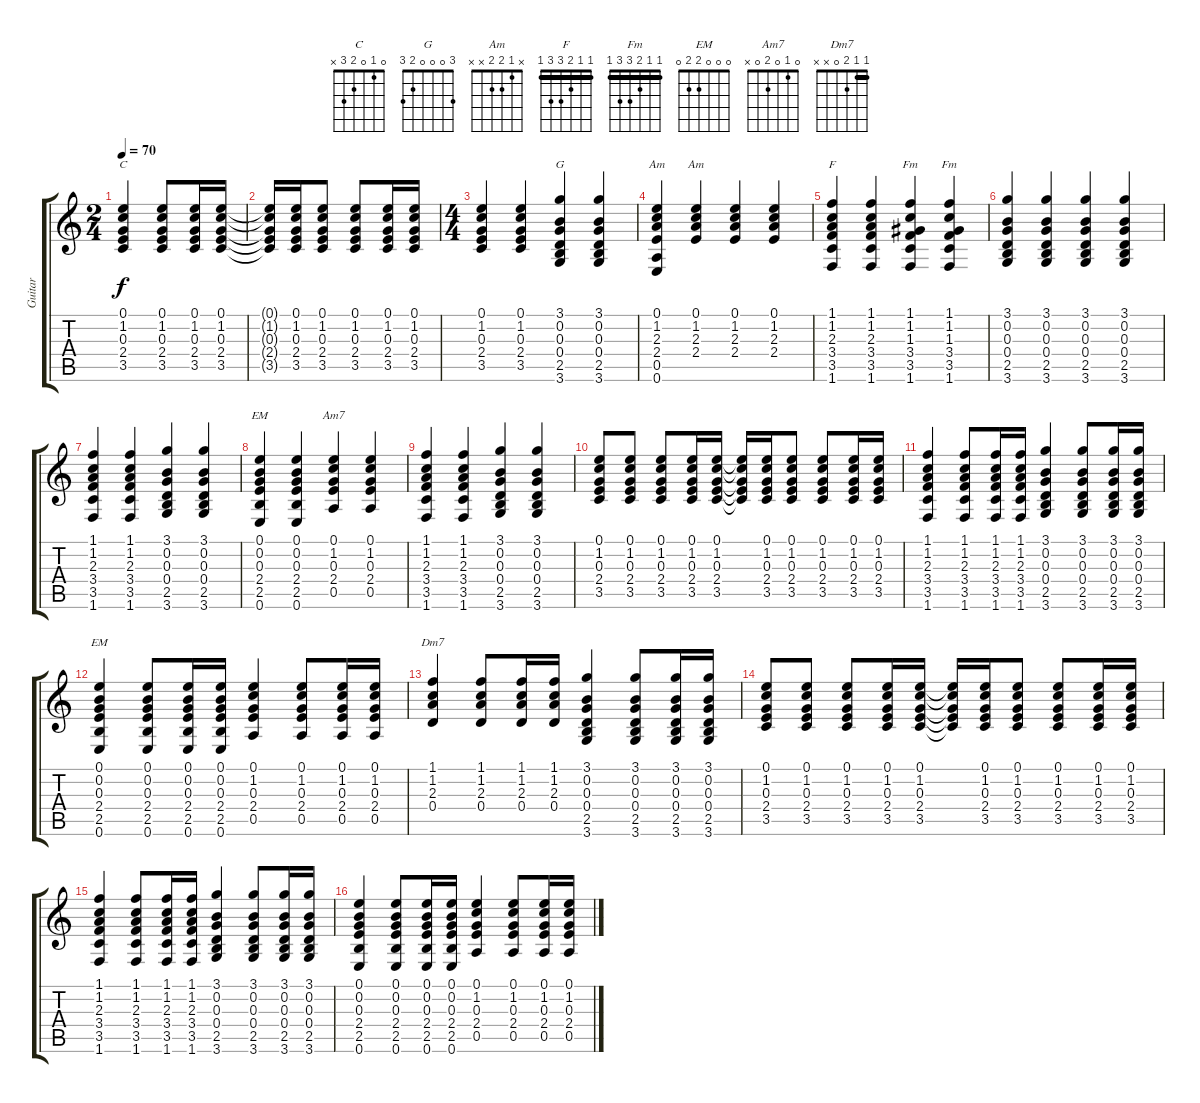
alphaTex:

\track ("Guitar" "Guitar") {instrument acousticguitarsteel}
\staff {score tabs}
\tuning (E4 B3 G3 D3 A2 E2) {hide}
\chord ("C" 0 1 0 2 3 x)
\chord ("G" 3 0 0 0 2 3)
\chord ("Am" 0 1 2 2 0 0)
\chord ("Am" x 1 2 2 x x)
\chord ("F" 1 1 2 3 3 1) {barre 1}
\chord ("Fm" 1 1 1 3 3 1) {barre 1}
\chord ("Fm" 1 1 2 3 3 1) {barre 1}
\chord ("Em" 0 0 0 2 2 0)
\chord ("Am7" 0 1 0 2 0 x)
\chord ("EM" 0 0 0 2 2 0)
\chord ("Dm7" 1 1 2 0 x x) {barre 1}
\ts (2 4)
\tempo 70
\clef g2
\ks c
(0.1 1.2 0.3 2.4 3.5).4{ch "C" dy f} (0.1 1.2 0.3 2.4 3.5).8 (0.1 1.2 0.3 2.4 3.5).16 (0.1 1.2 0.3 2.4 3.5).16 |
(0.1{t} 1.2{t} 0.3{t} 2.4{t} 3.5{t}).16 (0.1 1.2 0.3 2.4 3.5).16 (0.1 1.2 0.3 2.4 3.5).8 (0.1 1.2 0.3 2.4 3.5).8 (0.1 1.2 0.3 2.4 3.5).16 (0.1 1.2 0.3 2.4 3.5).16 |
\ts (4 4)
(0.1 1.2 0.3 2.4 3.5).4 (0.1 1.2 0.3 2.4 3.5).4 (3.1 0.2 0.3 0.4 2.5 3.6).4{ch "G"} (3.1 0.2 0.3 0.4 2.5 3.6).4 |
(0.1 1.2 2.3 2.4 0.5 0.6).4{ch "Am"} (0.1 1.2 2.3 2.4).4{ch "Am"} (0.1 1.2 2.3 2.4).4 (0.1 1.2 2.3 2.4).4 |
(1.1 1.2 2.3 3.4 3.5 1.6).4{ch "F"} (1.1 1.2 2.3 3.4 3.5 1.6).4 (1.1 1.2 1.3 3.4 3.5 1.6).4{ch "Fm"} (1.1 1.2 1.3 3.4 3.5 1.6).4{ch "Fm"} |
(3.1 0.2 0.3 0.4 2.5 3.6).4 (3.1 0.2 0.3 0.4 2.5 3.6).4 (3.1 0.2 0.3 0.4 2.5 3.6).4 (3.1 0.2 0.3 0.4 2.5 3.6).4 |
(1.1 1.2 2.3 3.4 3.5 1.6).4 (1.1 1.2 2.3 3.4 3.5 1.6).4 (3.1 0.2 0.3 0.4 2.5 3.6).4 (3.1 0.2 0.3 0.4 2.5 3.6).4 |
(0.1 0.2 0.3 2.4 2.5 0.6).4{ch "Em"} (0.1 0.2 0.3 2.4 2.5 0.6).4 (0.1 1.2 0.3 2.4 0.5).4{ch "Am7"} (0.1 1.2 0.3 2.4 0.5).4 |
(1.1 1.2 2.3 3.4 3.5 1.6).4 (1.1 1.2 2.3 3.4 3.5 1.6).4 (3.1 0.2 0.3 0.4 2.5 3.6).4 (3.1 0.2 0.3 0.4 2.5 3.6).4 |
(0.1 1.2 0.3 2.4 3.5).8 (0.1 1.2 0.3 2.4 3.5).8 (0.1 1.2 0.3 2.4 3.5).8 (0.1 1.2 0.3 2.4 3.5).16 (0.1 1.2 0.3 2.4 3.5).16 (0.1{t} 1.2{t} 0.3{t} 2.4{t} 3.5{t}).16 (0.1 1.2 0.3 2.4 3.5).16 (0.1 1.2 0.3 2.4 3.5).8 (0.1 1.2 0.3 2.4 3.5).8 (0.1 1.2 0.3 2.4 3.5).16 (0.1 1.2 0.3 2.4 3.5).16 |
(1.1 1.2 2.3 3.4 3.5 1.6).4 (1.1 1.2 2.3 3.4 3.5 1.6).8 (1.1 1.2 2.3 3.4 3.5 1.6).16 (1.1 1.2 2.3 3.4 3.5 1.6).16 (3.1 0.2 0.3 0.4 2.5 3.6).4 (3.1 0.2 0.3 0.4 2.5 3.6).8 (3.1 0.2 0.3 0.4 2.5 3.6).16 (3.1 0.2 0.3 0.4 2.5 3.6).16 |
(0.1 0.2 0.3 2.4 2.5 0.6).4{ch "EM"} (0.1 0.2 0.3 2.4 2.5 0.6).8 (0.1 0.2 0.3 2.4 2.5 0.6).16 (0.1 0.2 0.3 2.4 2.5 0.6).16 (0.1 1.2 0.3 2.4 0.5).4 (0.1 1.2 0.3 2.4 0.5).8 (0.1 1.2 0.3 2.4 0.5).16 (0.1 1.2 0.3 2.4 0.5).16 |
(1.1 1.2 2.3 0.4).4{ch "Dm7"} (1.1 1.2 2.3 0.4).8 (1.1 1.2 2.3 0.4).16 (1.1 1.2 2.3 0.4).16 (3.1 0.2 0.3 0.4 2.5 3.6).4 (3.1 0.2 0.3 0.4 2.5 3.6).8 (3.1 0.2 0.3 0.4 2.5 3.6).16 (3.1 0.2 0.3 0.4 2.5 3.6).16 |
(0.1 1.2 0.3 2.4 3.5).8 (0.1 1.2 0.3 2.4 3.5).8 (0.1 1.2 0.3 2.4 3.5).8 (0.1 1.2 0.3 2.4 3.5).16 (0.1 1.2 0.3 2.4 3.5).16 (0.1{t} 1.2{t} 0.3{t} 2.4{t} 3.5{t}).16 (0.1 1.2 0.3 2.4 3.5).16 (0.1 1.2 0.3 2.4 3.5).8 (0.1 1.2 0.3 2.4 3.5).8 (0.1 1.2 0.3 2.4 3.5).16 (0.1 1.2 0.3 2.4 3.5).16 |
(1.1 1.2 2.3 3.4 3.5 1.6).4 (1.1 1.2 2.3 3.4 3.5 1.6).8 (1.1 1.2 2.3 3.4 3.5 1.6).16 (1.1 1.2 2.3 3.4 3.5 1.6).16 (3.1 0.2 0.3 0.4 2.5 3.6).4 (3.1 0.2 0.3 0.4 2.5 3.6).8 (3.1 0.2 0.3 0.4 2.5 3.6).16 (3.1 0.2 0.3 0.4 2.5 3.6).16 |
(0.1 0.2 0.3 2.4 2.5 0.6).4 (0.1 0.2 0.3 2.4 2.5 0.6).8 (0.1 0.2 0.3 2.4 2.5 0.6).16 (0.1 0.2 0.3 2.4 2.5 0.6).16 (0.1 1.2 0.3 2.4 0.5).4 (0.1 1.2 0.3 2.4 0.5).8 (0.1 1.2 0.3 2.4 0.5).16 (0.1 1.2 0.3 2.4 0.5).16
